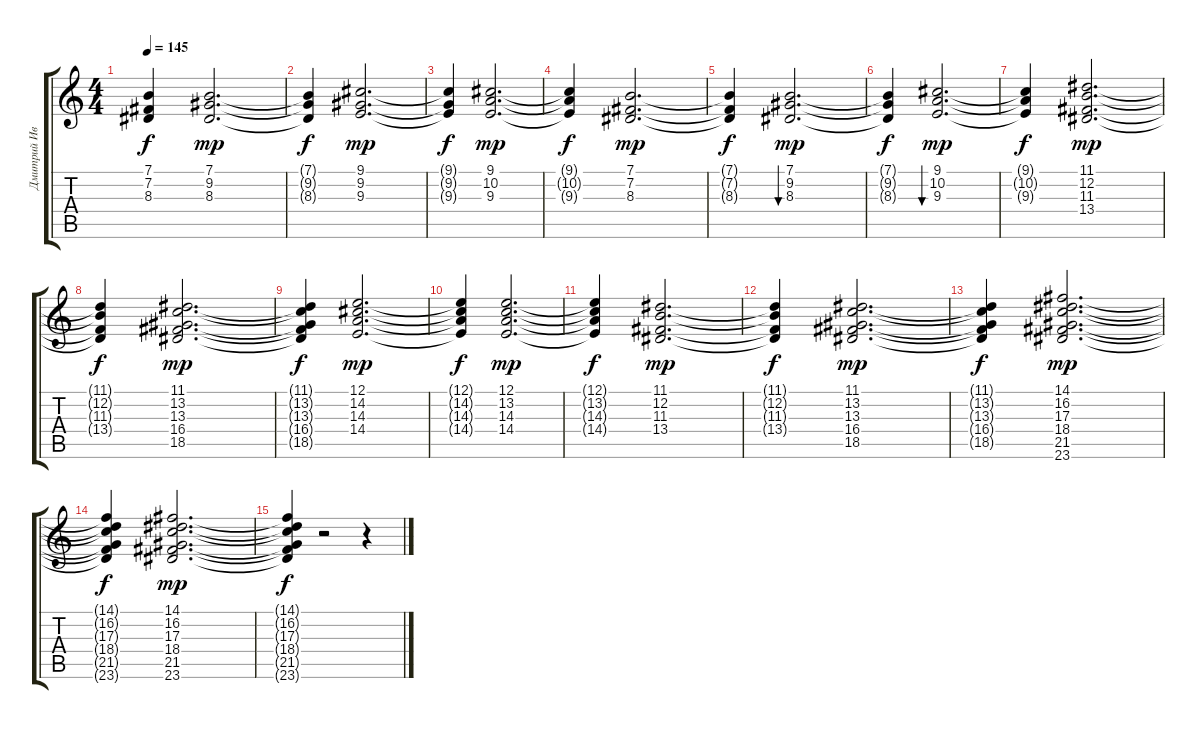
\track ("Дмитрий Иванов" "Дмитрий Ив") {instrument choiraahs}
\staff {score tabs}
\tuning (E4 B3 G3 D3 A2 E2) {hide}
\ts (4 4)
\tempo 145
\clef g2
\ks c
(7.1{t} 7.2{t} 8.3{t}).4{dy f} (7.1 9.2 8.3).2{d dy mp} |
(7.1{t} 9.2{t} 8.3{t}).4{dy f} (9.1 9.2 9.3).2{d dy mp} |
(9.1{t} 9.2{t} 9.3{t}).4{dy f} (9.1 10.2 9.3).2{d dy mp} |
(9.1{t} 10.2{t} 9.3{t}).4{dy f} (7.1 7.2 8.3).2{d dy mp} |
(7.1{t} 7.2{t} 8.3{t}).4{dy f} (7.1 9.2 8.3).2{d bu 60 dy mp} |
(7.1{t} 9.2{t} 8.3{t}).4{dy f} (9.1 10.2 9.3).2{d bu 60 dy mp} |
(9.1{t} 10.2{t} 9.3{t}).4{dy f} (11.1 12.2 11.3 13.4).2{d dy mp} |
(11.1{t} 12.2{t} 11.3{t} 13.4{t}).4{dy f} (11.1 13.2 13.3 16.4 18.5).2{d dy mp} |
(11.1{t} 13.2{t} 13.3{t} 16.4{t} 18.5{t}).4{dy f} (12.1 14.2 14.3 14.4).2{d dy mp} |
(12.1{t} 14.2{t} 14.3{t} 14.4{t}).4{dy f} (12.1 13.2 14.3 14.4).2{d dy mp} |
(12.1{t} 13.2{t} 14.3{t} 14.4{t}).4{dy f} (11.1 12.2 11.3 13.4).2{d dy mp} |
(11.1{t} 12.2{t} 11.3{t} 13.4{t}).4{dy f} (11.1 13.2 13.3 16.4 18.5).2{d dy mp} |
(11.1{t} 13.2{t} 13.3{t} 16.4{t} 18.5{t}).4{dy f} (14.1 16.2 17.3 18.4 21.5 23.6).2{d dy mp} |
(14.1{t} 16.2{t} 17.3{t} 18.4{t} 21.5{t} 23.6{t}).4{dy f} (14.1 16.2 17.3 18.4 21.5 23.6).2{d dy mp} |
(14.1{t} 16.2{t} 17.3{t} 18.4{t} 21.5{t} 23.6{t}).4{dy f} r.2 r.4
